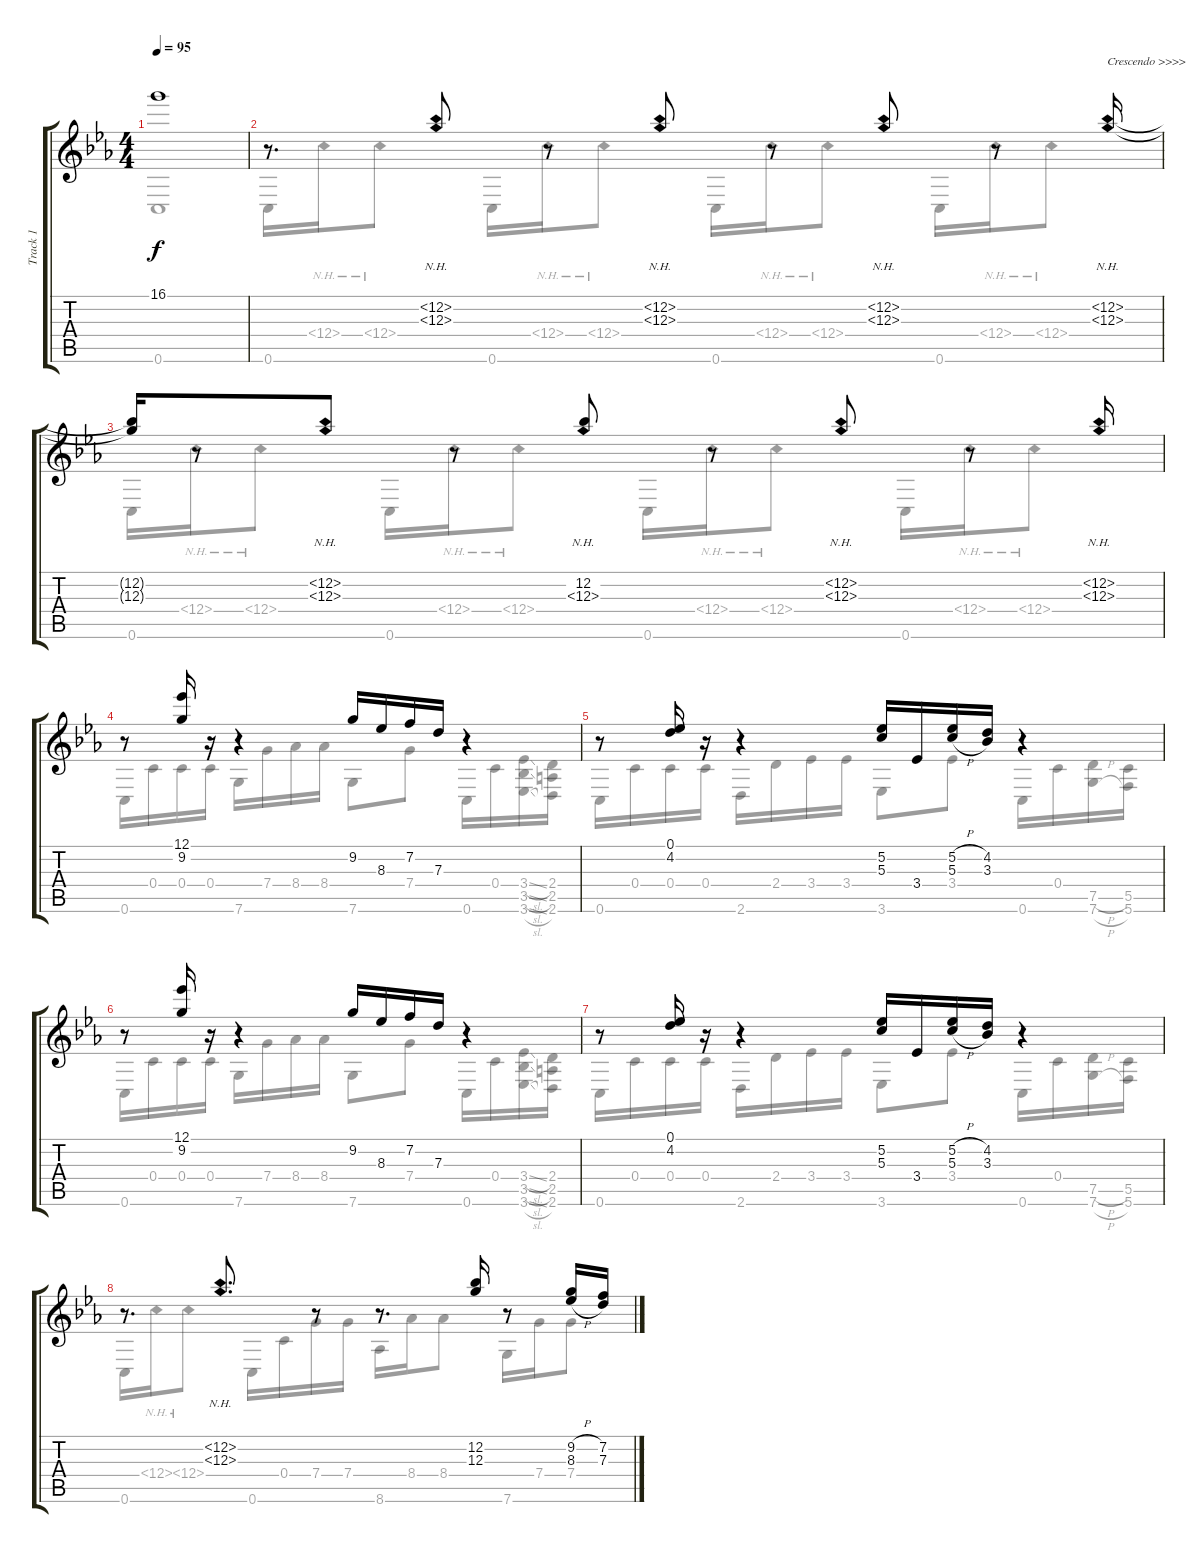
\track ("Track 1" "Track 1") {instrument acousticguitarsteel}
\staff {score tabs}
\tuning (Eb4 Bb3 G3 C3 G2 C2) {hide}
\voice
\ts (4 4)
\tempo 95
\clef g2
\ks cminor
16.1{t}.1{dy f} |
r.8{d} (12.2{nh} 12.3{nh}).8 r.8 (12.2{nh} 12.3{nh}).8 r.8 (12.2{nh} 12.3{nh}).8 r.8 (12.2{nh} 12.3{nh}).16{txt "Crescendo >>>>"} |
(12.2{t} 12.3{t}).16 r.8 (12.2{nh} 12.3{nh}).8 r.8 (12.2 12.3{nh}).8 r.8 (12.2{nh} 12.3{nh}).8 r.8 (12.2{nh} 12.3{nh}).16 |
r.8 (12.1 9.2).16 r.16 r.4 9.2.16 8.3.16 7.2.16 7.3.16 r.4 |
r.8 (0.1 4.2).16 r.16 r.4 (5.2 5.3).16 3.4.16 (5.2{h} 5.3{h}).16 (4.2 3.3).16 r.4 |
r.8 (12.1 9.2).16 r.16 r.4 9.2.16 8.3.16 7.2.16 7.3.16 r.4 |
r.8 (0.1 4.2).16 r.16 r.4 (5.2 5.3).16 3.4.16 (5.2{h} 5.3{h}).16 (4.2 3.3).16 r.4 |
r.8{d} (12.2{nh} 12.3{nh}).8{d} r.8 r.8{d} (12.2 12.3).16 r.8 (9.2{h} 8.3{h}).16 (7.2 7.3).16
\voice
\clef g2
\ottava regular
\simile none
\ks cminor
0.6{t}.1{dy f} |
0.6.16 0.4{nh}.16 0.4{nh}.8 0.6.16 0.4{nh}.16 0.4{nh}.8 0.6.16 0.4{nh}.16 0.4{nh}.8 0.6.16 0.4{nh}.16 0.4{nh}.8 |
0.6.16 0.4{nh}.16 0.4{nh}.8 0.6.16 0.4{nh}.16 0.4{nh}.8 0.6.16 0.4{nh}.16 0.4{nh}.8 0.6.16 0.4{nh}.16 0.4{nh}.8 |
0.6.16 0.4.16 0.4.16 0.4.16 7.6.16 7.4.16 8.4.16 8.4.16 7.6.8 7.4.8 0.6.16 0.4.16 (3.4{sl} 3.5{sl} 3.6{sl}).16 (2.4 2.5 2.6).16 |
0.6.16 0.4.16 0.4.16 0.4.16 2.6.16 2.4.16 3.4.16 3.4.16 3.6.8 3.4.8 0.6.16 0.4.16 (7.5{h} 7.6{h}).16 (5.5 5.6).16 |
0.6.16 0.4.16 0.4.16 0.4.16 7.6.16 7.4.16 8.4.16 8.4.16 7.6.8 7.4.8 0.6.16 0.4.16 (3.4{sl} 3.5{sl} 3.6{sl}).16 (2.4 2.5 2.6).16 |
0.6.16 0.4.16 0.4.16 0.4.16 2.6.16 2.4.16 3.4.16 3.4.16 3.6.8 3.4.8 0.6.16 0.4.16 (7.5{h} 7.6{h}).16 (5.5 5.6).16 |
0.6.16 12.4{nh}.16 12.4{nh}.8 0.6.16 0.4.16 7.4.16 7.4.16 8.6.16 8.4.16 8.4.8 7.6.16 7.4.16 7.4.8
